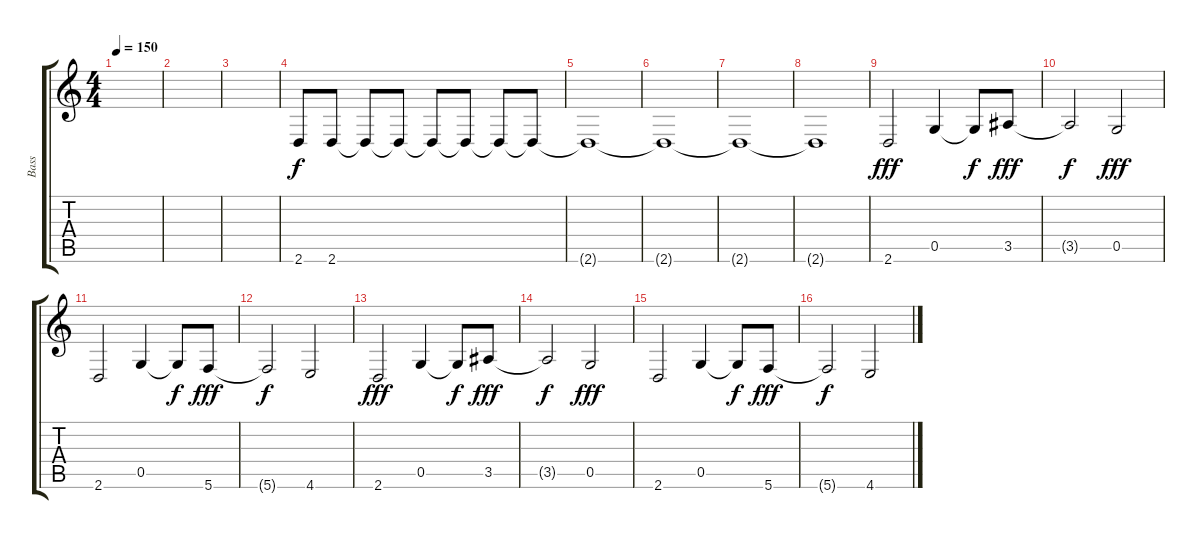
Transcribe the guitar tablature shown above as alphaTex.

\track ("Bass" "Bass") {instrument acousticguitarsteel}
\staff {score tabs}
\tuning (D4 A3 F3 C3 G2 C2) {hide}
\ts (4 4)
\tempo 150
\clef g2
\ks c
|
|
|
2.6.8{volume 0} 2.6.8{dy f volume 16} 2.6{t}.8 2.6{t}.8 2.6{t}.8 2.6{t}.8 2.6{t}.8 2.6{t}.8 |
2.6{t}.1 |
2.6{t}.1 |
2.6{t}.1{volume 0} |
2.6{t}.1 |
2.6.2{dy fff volume 9} 0.5.4 0.5{t}.8{dy f} 3.5.8{dy fff} |
3.5{t}.2{dy f} 0.5.2{dy fff} |
2.6.2 0.5.4 0.5{t}.8{dy f} 5.6.8{dy fff} |
5.6{t}.2{dy f} 4.6.2 |
2.6.2{dy fff volume 9} 0.5.4 0.5{t}.8{dy f} 3.5.8{dy fff} |
3.5{t}.2{dy f} 0.5.2{dy fff} |
2.6.2 0.5.4 0.5{t}.8{dy f} 5.6.8{dy fff} |
5.6{t}.2{dy f} 4.6.2
